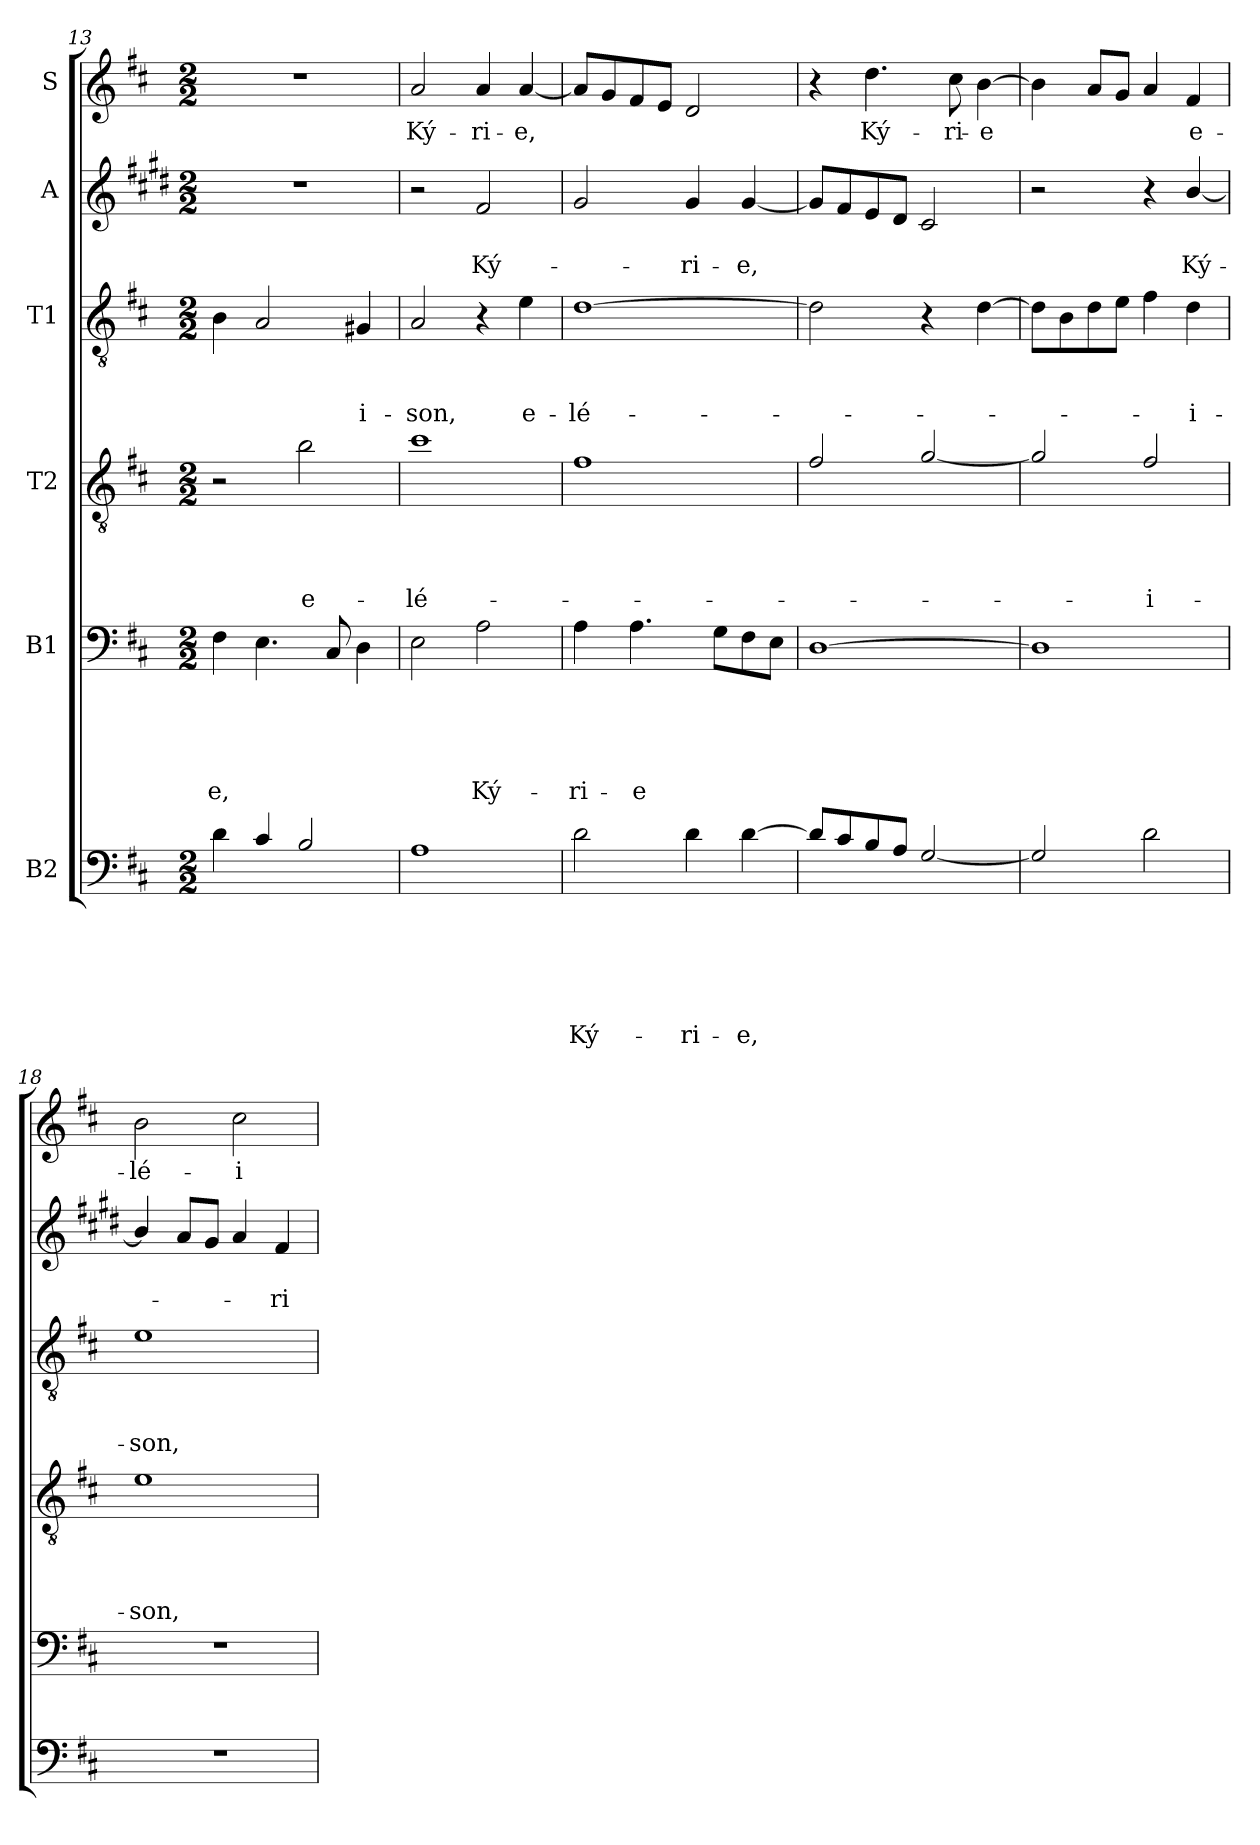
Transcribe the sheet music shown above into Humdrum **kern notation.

**kern	**text	**text	**text	**text	**text	**text	**kern	**text	**text	**text	**text	**text	**kern	**text	**text	**text	**text	**kern	**text	**text	**text	**kern	**text	**text	**kern	**text
*part6	*part6	*part6	*part6	*part6	*part6	*part6	*part5	*part5	*part5	*part5	*part5	*part5	*part4	*part4	*part4	*part4	*part4	*part3	*part3	*part3	*part3	*part2	*part2	*part2	*part1	*part1
*staff6	*staff6	*staff6	*staff6	*staff6	*staff6	*staff6	*staff5	*staff5	*staff5	*staff5	*staff5	*staff5	*staff4	*staff4	*staff4	*staff4	*staff4	*staff3	*staff3	*staff3	*staff3	*staff2	*staff2	*staff2	*staff1	*staff1
*I"B2	*	*	*	*	*	*	*I"B1	*	*	*	*	*	*I"T2	*	*	*	*	*I"T1	*	*	*	*I"A	*	*	*I"S	*
*clefF4	*	*	*	*	*	*	*clefF4	*	*	*	*	*	*clefGv2	*	*	*	*	*clefGv2	*	*	*	*clefG2	*	*	*clefG2	*
*ITrd7c12	*	*	*	*	*	*	*	*	*	*	*	*	*ITrd8c14	*	*	*	*	*	*	*	*	*ITrd1c2	*	*	*	*
*k[f#c#]	*	*	*	*	*	*	*k[f#c#]	*	*	*	*	*	*k[f#c#]	*	*	*	*	*k[f#c#]	*	*	*	*k[f#c#]	*	*	*k[f#c#]	*
*D:	*	*	*	*	*	*	*D:	*	*	*	*	*	*D:	*	*	*	*	*D:	*	*	*	*D:	*	*	*D:	*
*M2/2	*	*	*	*	*	*	*M2/2	*	*	*	*	*	*M2/2	*	*	*	*	*M2/2	*	*	*	*M2/2	*	*	*M2/2	*
=13	=13	=13	=13	=13	=13	=13	=13	=13	=13	=13	=13	=13	=13	=13	=13	=13	=13	=13	=13	=13	=13	=13	=13	=13	=13	=13
!	!	!	!	!	!	!	!	!	!	!	!	!LO:LY:b	!	!	!	!	!	!	!	!	!	!	!	!	!	!
4D\	.	.	.	.	.	.	4F#\	.	.	.	.	-e,	2r	.	.	.	.	4B\	.	.	.	1r	.	.	1r	.
4C#/	.	.	.	.	.	.	4.E\	.	.	.	.	.	.	.	.	.	.	2A/	.	.	.	.	.	.	.	.
!	!	!	!	!	!	!	!	!	!	!	!	!	!	!	!	!	!LO:LY:b	!	!	!	!	!	!	!	!	!
2BB/	.	.	.	.	.	.	.	.	.	.	.	.	2B\	.	.	.	e-	.	.	.	.	.	.	.	.	.
.	.	.	.	.	.	.	8C#/	.	.	.	.	.	.	.	.	.	.	.	.	.	.	.	.	.	.	.
!	!	!	!	!	!	!	!	!	!	!	!	!	!	!	!	!	!	!	!	!	!LO:LY:b	!	!	!	!	!
.	.	.	.	.	.	.	4D\	.	.	.	.	.	.	.	.	.	.	4G#/	.	.	-i-	.	.	.	.	.
=14	=14	=14	=14	=14	=14	=14	=14	=14	=14	=14	=14	=14	=14	=14	=14	=14	=14	=14	=14	=14	=14	=14	=14	=14	=14	=14
!	!	!	!	!	!	!	!	!	!	!	!	!	!	!	!	!	!LO:LY:b	!	!	!	!LO:LY:b	!	!	!	!	!LO:LY:b
1AA	.	.	.	.	.	.	2E\	.	.	.	.	.	1c#	.	.	.	-lé-	2A/	.	.	-son,	2r	.	.	2a/	Ký-
!	!	!	!	!	!	!	!	!	!	!	!	!LO:LY:b	!	!	!	!	!	!	!	!	!	!	!	!LO:LY:b	!	!LO:LY:b
.	.	.	.	.	.	.	2A\	.	.	.	.	Ký-	.	.	.	.	.	4r	.	.	.	2e/	.	Ký-	4a/	-ri-
!	!	!	!	!	!	!	!	!	!	!	!	!	!	!	!	!	!	!	!	!	!LO:LY:b	!	!	!	!	!LO:LY:b
.	.	.	.	.	.	.	.	.	.	.	.	.	.	.	.	.	.	4e\	.	.	e-	.	.	.	[4a/	-e,
=15	=15	=15	=15	=15	=15	=15	=15	=15	=15	=15	=15	=15	=15	=15	=15	=15	=15	=15	=15	=15	=15	=15	=15	=15	=15	=15
!	!	!	!	!	!	!LO:LY:b	!	!	!	!	!	!LO:LY:b	!	!	!	!	!	!	!	!	!LO:LY:b	!	!	!	!	!
2D\	.	.	.	.	.	Ký-	4A\	.	.	.	.	-ri-	1F#	.	.	.	.	[1d	.	.	-lé-	2f#/	.	.	8a/L]	.
.	.	.	.	.	.	.	.	.	.	.	.	.	.	.	.	.	.	.	.	.	.	.	.	.	8g/	.
!	!	!	!	!	!	!	!	!	!	!	!	!LO:LY:b	!	!	!	!	!	!	!	!	!	!	!	!	!	!
.	.	.	.	.	.	.	4.A\	.	.	.	.	-e	.	.	.	.	.	.	.	.	.	.	.	.	8f#/	.
.	.	.	.	.	.	.	.	.	.	.	.	.	.	.	.	.	.	.	.	.	.	.	.	.	8e/J	.
!	!	!	!	!	!	!LO:LY:b	!	!	!	!	!	!	!	!	!	!	!	!	!	!	!	!	!	!LO:LY:b	!	!
4D\	.	.	.	.	.	-ri-	.	.	.	.	.	.	.	.	.	.	.	.	.	.	.	4f#/	.	-ri-	2d/	.
.	.	.	.	.	.	.	8G\L	.	.	.	.	.	.	.	.	.	.	.	.	.	.	.	.	.	.	.
!	!	!	!	!	!	!LO:LY:b	!	!	!	!	!	!	!	!	!	!	!	!	!	!	!	!	!	!LO:LY:b	!	!
[4D\	.	.	.	.	.	-e,	8F#\	.	.	.	.	.	.	.	.	.	.	.	.	.	.	[4f#/	.	-e,	.	.
.	.	.	.	.	.	.	8E\J	.	.	.	.	.	.	.	.	.	.	.	.	.	.	.	.	.	.	.
=16	=16	=16	=16	=16	=16	=16	=16	=16	=16	=16	=16	=16	=16	=16	=16	=16	=16	=16	=16	=16	=16	=16	=16	=16	=16	=16
8D/L]	.	.	.	.	.	.	[1D	.	.	.	.	.	2F#/	.	.	.	.	2d\]	.	.	.	8f#/L]	.	.	4r	.
8C#/	.	.	.	.	.	.	.	.	.	.	.	.	.	.	.	.	.	.	.	.	.	8e/	.	.	.	.
!	!	!	!	!	!	!	!	!	!	!	!	!	!	!	!	!	!	!	!	!	!	!	!	!	!	!LO:LY:b
8BB/	.	.	.	.	.	.	.	.	.	.	.	.	.	.	.	.	.	.	.	.	.	8d/	.	.	4.dd\	Ký-
8AA/J	.	.	.	.	.	.	.	.	.	.	.	.	.	.	.	.	.	.	.	.	.	8c#/J	.	.	.	.
[2GG/	.	.	.	.	.	.	.	.	.	.	.	.	[2G/	.	.	.	.	4r	.	.	.	2B/	.	.	.	.
!	!	!	!	!	!	!	!	!	!	!	!	!	!	!	!	!	!	!	!	!	!	!	!	!	!	!LO:LY:b
.	.	.	.	.	.	.	.	.	.	.	.	.	.	.	.	.	.	.	.	.	.	.	.	.	8cc#\	-ri-
!	!	!	!	!	!	!	!	!	!	!	!	!	!	!	!	!	!	!	!	!	!	!	!	!	!	!LO:LY:b
.	.	.	.	.	.	.	.	.	.	.	.	.	.	.	.	.	.	[4d\	.	.	.	.	.	.	[4b\	-e
!!LO:PB:g=z
=17	=17	=17	=17	=17	=17	=17	=17	=17	=17	=17	=17	=17	=17	=17	=17	=17	=17	=17	=17	=17	=17	=17	=17	=17	=17	=17
2GG/]	.	.	.	.	.	.	1D]	.	.	.	.	.	2G/]	.	.	.	.	8d\L]	.	.	.	2r	.	.	4b\]	.
.	.	.	.	.	.	.	.	.	.	.	.	.	.	.	.	.	.	8B\	.	.	.	.	.	.	.	.
.	.	.	.	.	.	.	.	.	.	.	.	.	.	.	.	.	.	8d\	.	.	.	.	.	.	8a/L	.
.	.	.	.	.	.	.	.	.	.	.	.	.	.	.	.	.	.	8e\J	.	.	.	.	.	.	8g/J	.
!	!	!	!	!	!	!	!	!	!	!	!	!	!	!	!	!	!LO:LY:b	!	!	!	!	!	!	!	!	!
2D\	.	.	.	.	.	.	.	.	.	.	.	.	2F#/	.	.	.	-i-	4f#\	.	.	.	4r	.	.	4a/	.
!	!	!	!	!	!	!	!	!	!	!	!	!	!	!	!	!	!	!	!	!	!LO:LY:b	!	!	!LO:LY:b	!	!LO:LY:b
.	.	.	.	.	.	.	.	.	.	.	.	.	.	.	.	.	.	4d\	.	.	-i-	[4a/	.	Ký-	4f#/	e-
=18	=18	=18	=18	=18	=18	=18	=18	=18	=18	=18	=18	=18	=18	=18	=18	=18	=18	=18	=18	=18	=18	=18	=18	=18	=18	=18
!	!	!	!	!	!	!	!	!	!	!	!	!	!	!	!	!	!LO:LY:b	!	!	!	!LO:LY:b	!	!	!	!	!LO:LY:b
1r	.	.	.	.	.	.	1r	.	.	.	.	.	1E	.	.	.	-son,	1e	.	.	-son,	4a/]	.	.	2b\	-lé-
.	.	.	.	.	.	.	.	.	.	.	.	.	.	.	.	.	.	.	.	.	.	8g/L	.	.	.	.
.	.	.	.	.	.	.	.	.	.	.	.	.	.	.	.	.	.	.	.	.	.	8f#/J	.	.	.	.
!	!	!	!	!	!	!	!	!	!	!	!	!	!	!	!	!	!	!	!	!	!	!	!	!	!	!LO:LY:b
.	.	.	.	.	.	.	.	.	.	.	.	.	.	.	.	.	.	.	.	.	.	4g/	.	.	2cc#\	-i-
!	!	!	!	!	!	!	!	!	!	!	!	!	!	!	!	!	!	!	!	!	!	!	!	!LO:LY:b	!	!
.	.	.	.	.	.	.	.	.	.	.	.	.	.	.	.	.	.	.	.	.	.	4e/	.	-ri-	.	.
=	=	=	=	=	=	=	=	=	=	=	=	=	=	=	=	=	=	=	=	=	=	=	=	=	=	=
*-	*-	*-	*-	*-	*-	*-	*-	*-	*-	*-	*-	*-	*-	*-	*-	*-	*-	*-	*-	*-	*-	*-	*-	*-	*-	*-
